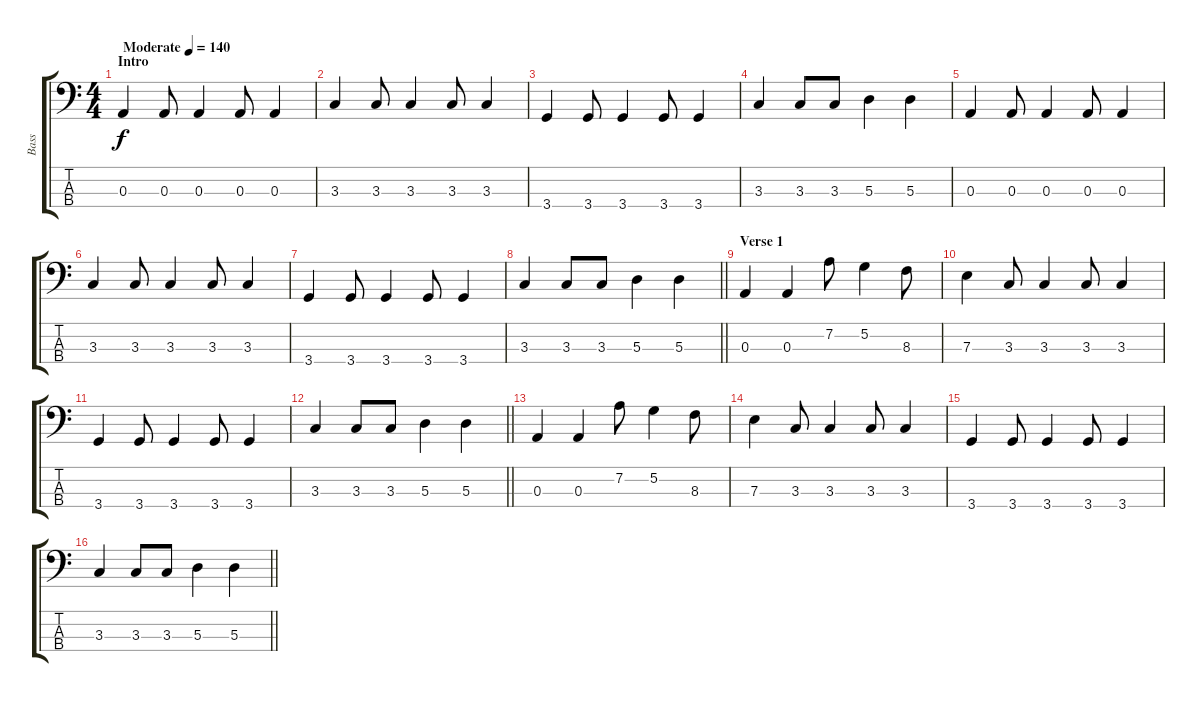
\track ("Bass" "Bass") {instrument acousticbass}
\staff {score tabs}
\tuning (G2 D2 A1 E1) {hide}
\ts (4 4)
\section ("" "Intro")
\tempo (140 "Moderate")
\clef f4
\ks c
0.3.4{dy f instrument acousticbass} 0.3.8 0.3.4 0.3.8 0.3.4 |
3.3.4 3.3.8 3.3.4 3.3.8 3.3.4 |
3.4.4 3.4.8 3.4.4 3.4.8 3.4.4 |
3.3.4 3.3.8 3.3.8 5.3.4 5.3.4 |
0.3.4 0.3.8 0.3.4 0.3.8 0.3.4 |
3.3.4 3.3.8 3.3.4 3.3.8 3.3.4 |
3.4.4 3.4.8 3.4.4 3.4.8 3.4.4 |
\barLineRight lightlight
3.3.4 3.3.8 3.3.8 5.3.4 5.3.4 |
\section ("" "Verse 1")
0.3.4 0.3.4 7.2.8 5.2.4 8.3.8 |
7.3.4 3.3.8 3.3.4 3.3.8 3.3.4 |
3.4.4 3.4.8 3.4.4 3.4.8 3.4.4 |
\barLineRight lightlight
3.3.4 3.3.8 3.3.8 5.3.4 5.3.4 |
0.3.4 0.3.4 7.2.8 5.2.4 8.3.8 |
7.3.4 3.3.8 3.3.4 3.3.8 3.3.4 |
3.4.4 3.4.8 3.4.4 3.4.8 3.4.4 |
\barLineRight lightlight
3.3.4 3.3.8 3.3.8 5.3.4 5.3.4
